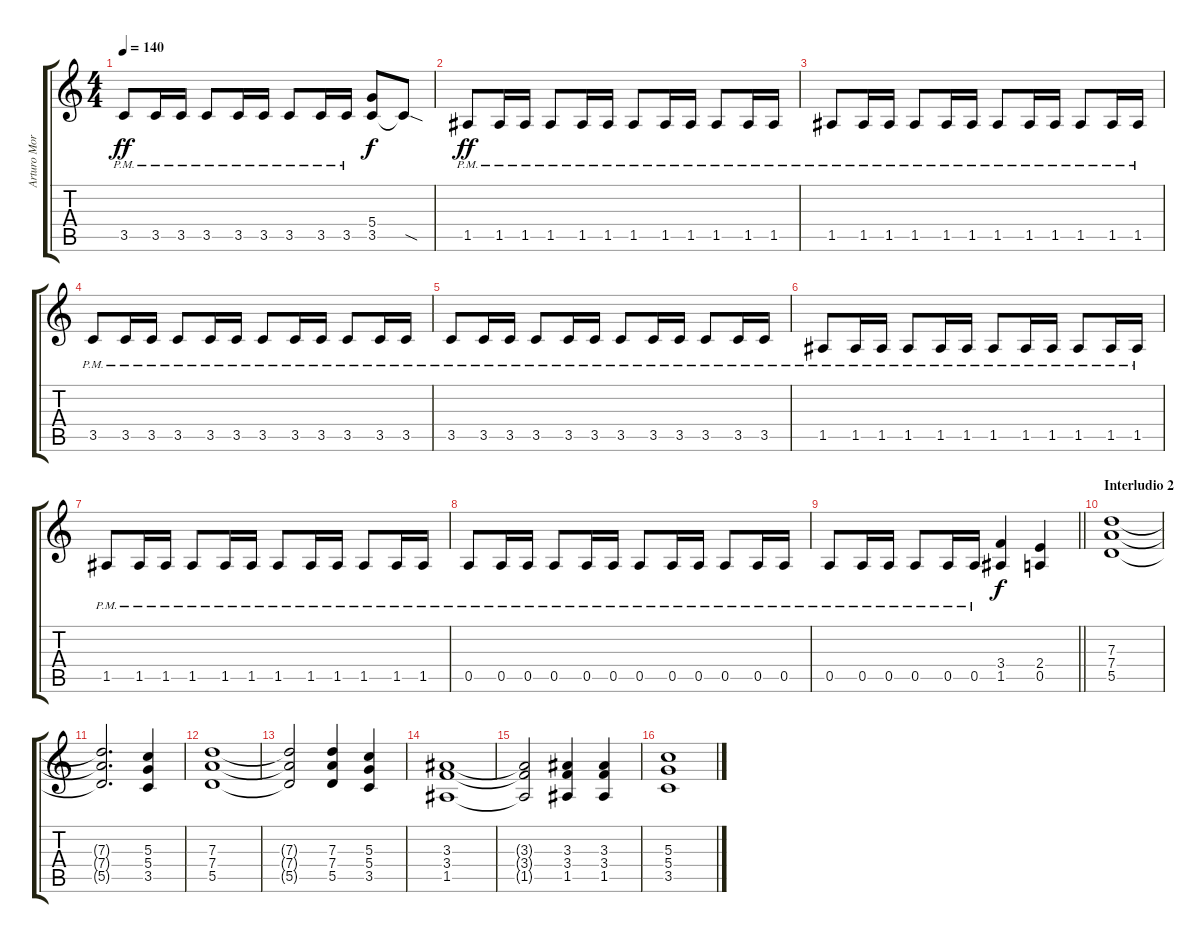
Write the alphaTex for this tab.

\track ("Arturo Morras" "Arturo Mor") {instrument overdrivenguitar}
\staff {score tabs}
\tuning (E4 B3 G3 D3 A2 E2) {hide}
\ts (4 4)
\tempo 140
\clef g2
\ks c
3.5{pm}.8{dy ff} 3.5{pm}.16 3.5{pm}.16 3.5{pm}.8 3.5{pm}.16 3.5{pm}.16 3.5{pm}.8 3.5{pm}.16 3.5{pm}.16 (5.4 3.5).8{dy f} 3.5{sod t}.8 |
1.5{pm}.8{dy ff} 1.5{pm}.16 1.5{pm}.16 1.5{pm}.8 1.5{pm}.16 1.5{pm}.16 1.5{pm}.8 1.5{pm}.16 1.5{pm}.16 1.5{pm}.8 1.5{pm}.16 1.5{pm}.16 |
1.5{pm}.8 1.5{pm}.16 1.5{pm}.16 1.5{pm}.8 1.5{pm}.16 1.5{pm}.16 1.5{pm}.8 1.5{pm}.16 1.5{pm}.16 1.5{pm}.8 1.5{pm}.16 1.5{pm}.16 |
3.5{pm}.8 3.5{pm}.16 3.5{pm}.16 3.5{pm}.8 3.5{pm}.16 3.5{pm}.16 3.5{pm}.8 3.5{pm}.16 3.5{pm}.16 3.5{pm}.8 3.5{pm}.16 3.5{pm}.16 |
3.5{pm}.8 3.5{pm}.16 3.5{pm}.16 3.5{pm}.8 3.5{pm}.16 3.5{pm}.16 3.5{pm}.8 3.5{pm}.16 3.5{pm}.16 3.5{pm}.8 3.5{pm}.16 3.5{pm}.16 |
1.5{pm}.8 1.5{pm}.16 1.5{pm}.16 1.5{pm}.8 1.5{pm}.16 1.5{pm}.16 1.5{pm}.8 1.5{pm}.16 1.5{pm}.16 1.5{pm}.8 1.5{pm}.16 1.5{pm}.16 |
1.5{pm}.8 1.5{pm}.16 1.5{pm}.16 1.5{pm}.8 1.5{pm}.16 1.5{pm}.16 1.5{pm}.8 1.5{pm}.16 1.5{pm}.16 1.5{pm}.8 1.5{pm}.16 1.5{pm}.16 |
0.5{pm}.8 0.5{pm}.16 0.5{pm}.16 0.5{pm}.8 0.5{pm}.16 0.5{pm}.16 0.5{pm}.8 0.5{pm}.16 0.5{pm}.16 0.5{pm}.8 0.5{pm}.16 0.5{pm}.16 |
\barLineRight lightlight
0.5{pm}.8 0.5{pm}.16 0.5{pm}.16 0.5{pm}.8 0.5{pm}.16 0.5{pm}.16 (3.4 1.5).4{dy f} (2.4 0.5).4 |
\section ("" "Interludio 2")
(7.3 7.4 5.5).1 |
(7.3{t} 7.4{t} 5.5{t}).2{d} (5.3 5.4 3.5).4 |
(7.3 7.4 5.5).1 |
(7.3{t} 7.4{t} 5.5{t}).2 (7.3 7.4 5.5).4 (5.3 5.4 3.5).4 |
(3.3 3.4 1.5).1 |
(3.3{t} 3.4{t} 1.5{t}).2 (3.3 3.4 1.5).4 (3.3 3.4 1.5).4 |
(5.3 5.4 3.5).1
